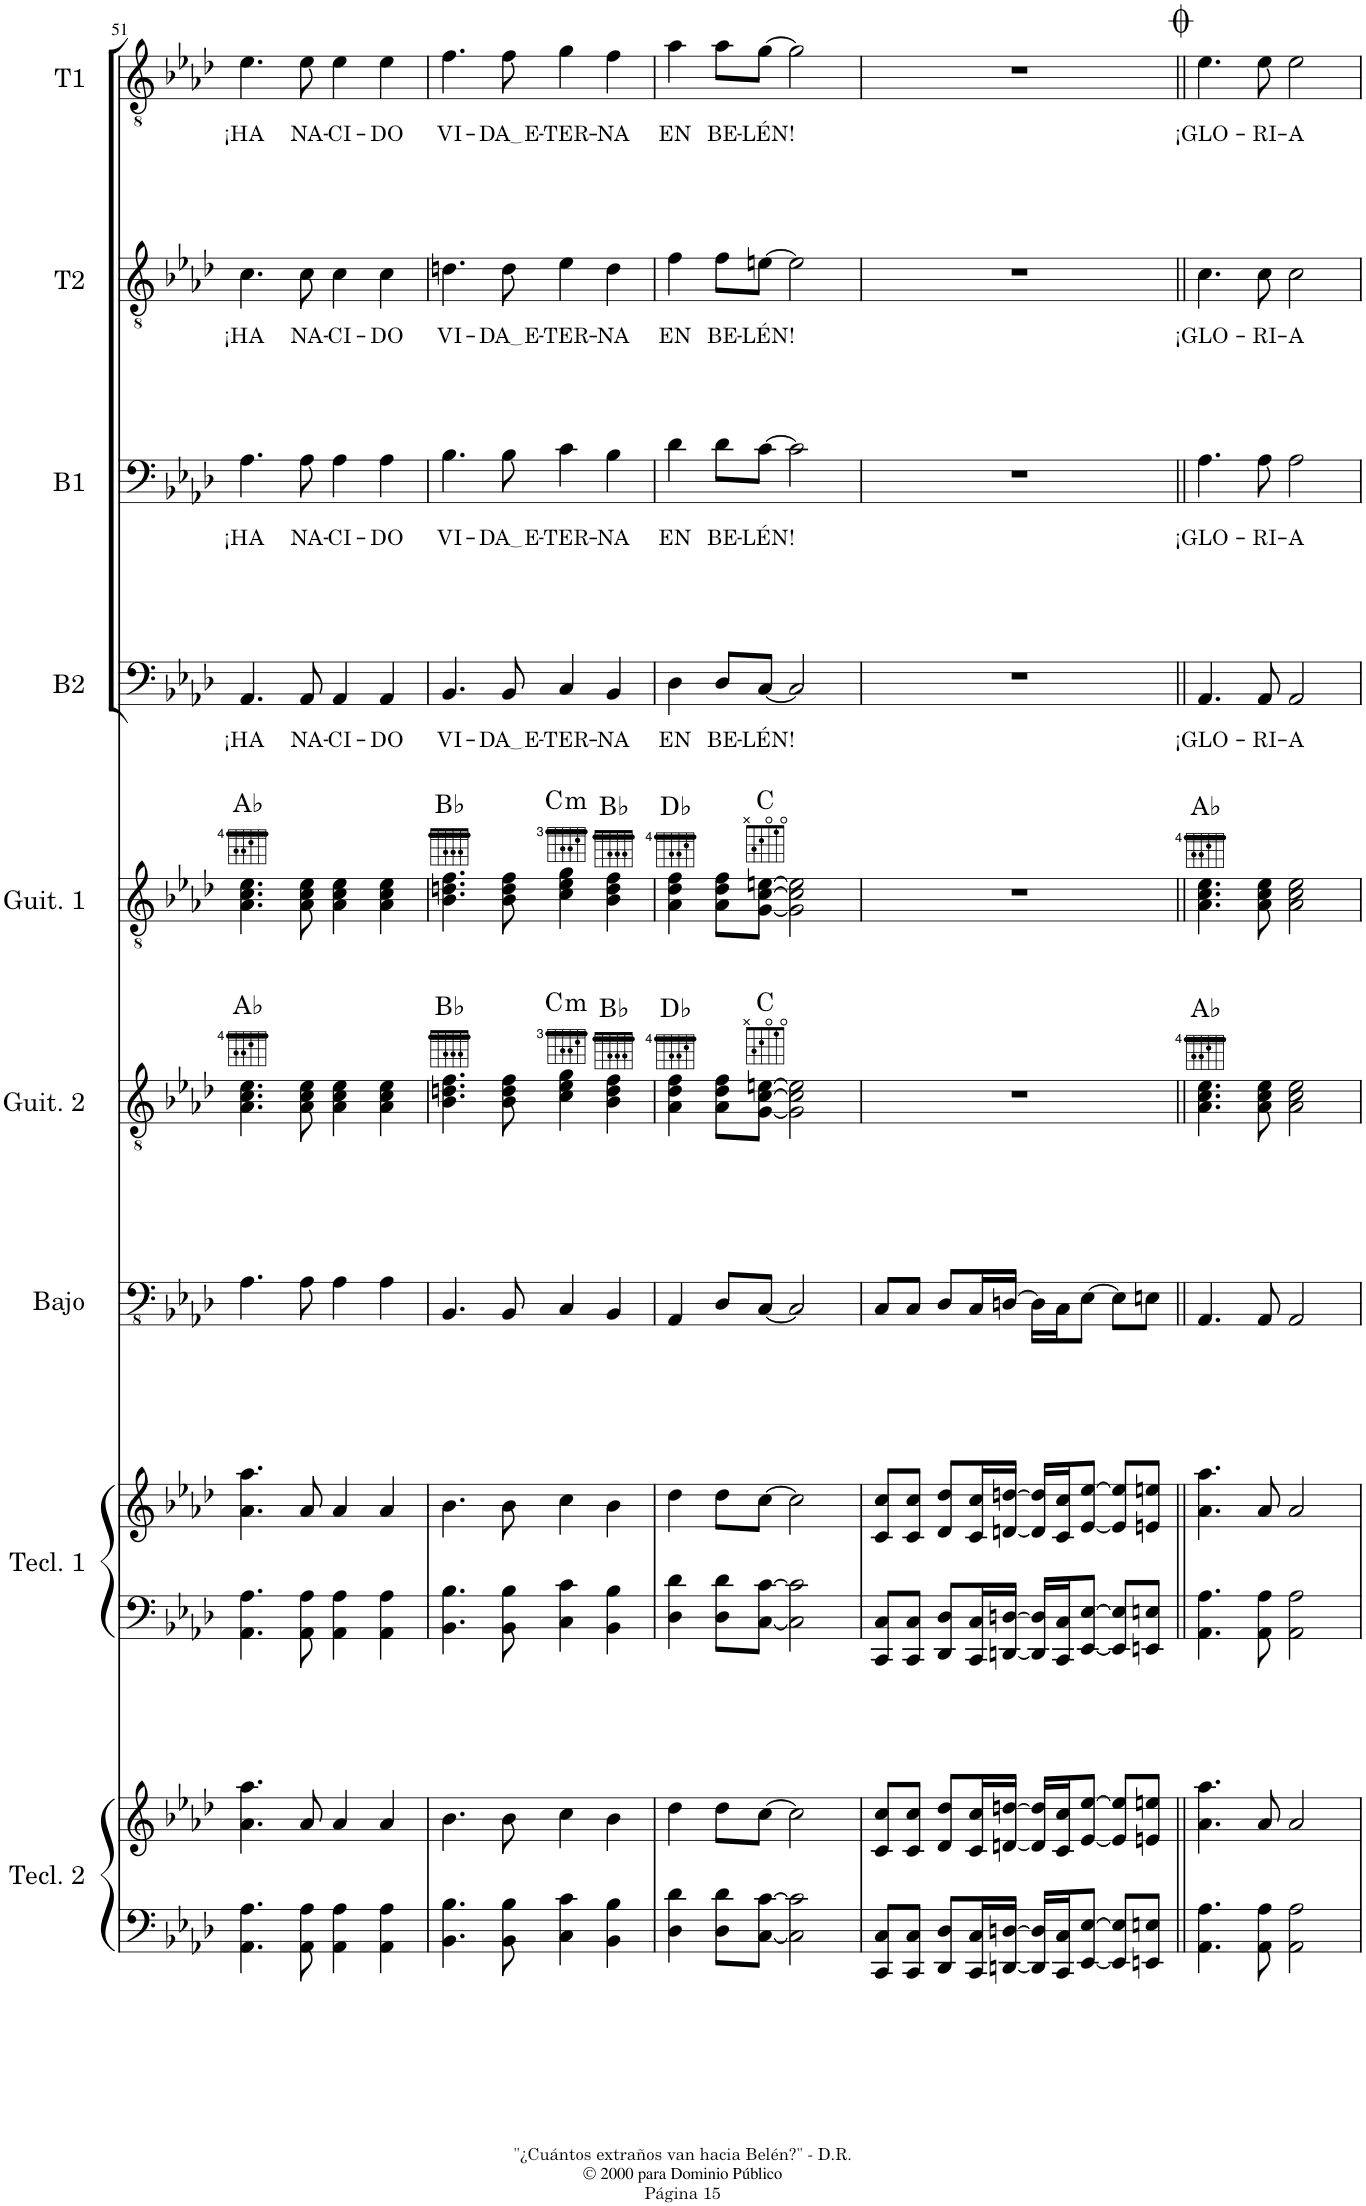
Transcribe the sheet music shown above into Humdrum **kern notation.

**kern	**kern	**kern	**kern	**kern	**kern	**harte	**kern	**harte	**kern	**text	**kern	**text	**kern	**text	**kern	**text
*part9	*part9	*part8	*part8	*part7	*part6	*part6	*part5	*part5	*part4	*part4	*part3	*part3	*part2	*part2	*part1	*part1
*staff11	*staff10	*staff9	*staff8	*staff7	*staff6	*	*staff5	*	*staff4	*staff4	*staff3	*staff3	*staff2	*staff2	*staff1	*staff1
*I"Teclado 2	*	*I"Teclado 1	*	*I"Bajo acústico	*I"Guitarra 2	*	*I"Guitarra 1	*	*I"Bajo	*	*I"Barítono	*	*I"2do Tenor	*	*I"1er Tenor	*
*I'Tecl. 2	*	*I'Tecl. 1	*	*I'Bajo	*I'Guit. 2	*	*I'Guit. 1	*	*I'B2	*	*I'B1	*	*I'T2	*	*I'T1	*
!!LO:PB:g=z
*clefF4	*clefG2	*clefF4	*clefG2	*clefFv4	*clefGv2	*	*clefGv2	*	*clefF4	*	*clefF4	*	*clefGv2	*	*clefGv2	*
*	*	*	*	*	*	*	*	*	*	*	*	*	*Trd4c7	*	*Trd4c7	*
*k[b-e-a-d-]	*k[b-e-a-d-]	*k[b-e-a-d-]	*k[b-e-a-d-]	*k[b-e-a-d-]	*k[b-e-a-d-]	*	*k[b-e-a-d-]	*	*k[b-e-a-d-]	*	*k[b-e-a-d-]	*	*k[b-e-a-d-]	*	*k[b-e-a-d-]	*
*M4/4	*M4/4	*M4/4	*M4/4	*M4/4	*M4/4	*	*M4/4	*	*M4/4	*	*M4/4	*	*M4/4	*	*M4/4	*
=51	=51	=51	=51	=51	=51	=51	=51	=51	=51	=51	=51	=51	=51	=51	=51	=51
!	!	!	!	!	!	!	!	!	!	!LO:LY:b	!	!LO:LY:b	!	!LO:LY:b	!	!LO:LY:b
4.AA-\ 4.A-\	4.a-\ 4.aa-\	4.AA-\ 4.A-\	4.a-\ 4.aa-\	4.AA-\	4.A-\ 4.c\ 4.e-\	Ab:maj	4.A-\ 4.c\ 4.e-\	Ab:maj	4.AA-/	¡HA	4.A-\	¡HA	4.c\	¡HA	4.e-\	¡HA
!	!	!	!	!	!	!	!	!	!	!LO:LY:b	!	!LO:LY:b	!	!LO:LY:b	!	!LO:LY:b
8AA-\ 8A-\	8a-/	8AA-\ 8A-\	8a-/	8AA-\	8A-\ 8c\ 8e-\	.	8A-\ 8c\ 8e-\	.	8AA-/	NA-	8A-\	NA-	8c\	NA-	8e-\	NA-
!	!	!	!	!	!	!	!	!	!	!LO:LY:b	!	!LO:LY:b	!	!LO:LY:b	!	!LO:LY:b
4AA-\ 4A-\	4a-/	4AA-\ 4A-\	4a-/	4AA-\	4A-\ 4c\ 4e-\	.	4A-\ 4c\ 4e-\	.	4AA-/	-CI-	4A-\	-CI-	4c\	-CI-	4e-\	-CI-
!	!	!	!	!	!	!	!	!	!	!LO:LY:b	!	!LO:LY:b	!	!LO:LY:b	!	!LO:LY:b
4AA-\ 4A-\	4a-/	4AA-\ 4A-\	4a-/	4AA-\	4A-\ 4c\ 4e-\	.	4A-\ 4c\ 4e-\	.	4AA-/	-DO	4A-\	-DO	4c\	-DO	4e-\	-DO
=52	=52	=52	=52	=52	=52	=52	=52	=52	=52	=52	=52	=52	=52	=52	=52	=52
!	!	!	!	!	!	!	!	!	!	!LO:LY:b	!	!LO:LY:b	!	!LO:LY:b	!	!LO:LY:b
4.BB-\ 4.B-\	4.b-\	4.BB-\ 4.B-\	4.b-\	4.BBB-/	4.B-\ 4.dn\ 4.f\	Bb:maj	4.B-\ 4.dn\ 4.f\	Bb:maj	4.BB-/	VI-	4.B-\	VI-	4.dn\	VI-	4.f\	VI-
!	!	!	!	!	!	!	!	!	!	!LO:LY:b	!	!LO:LY:b	!	!LO:LY:b	!	!LO:LY:b
8BB-\ 8B-\	8b-\	8BB-\ 8B-\	8b-\	8BBB-/	8B-\ 8d\ 8f\	.	8B-\ 8d\ 8f\	.	8BB-/	DA E	8B-\	DA E	8d\	DA E	8f\	DA E
!	!	!	!	!	!	!LO:H:kt=m	!	!LO:H:kt=m	!	!LO:LY:b	!	!LO:LY:b	!	!LO:LY:b	!	!LO:LY:b
4C\ 4c\	4cc\	4C\ 4c\	4cc\	4CC/	4c\ 4e-\ 4g\	C:min	4c\ 4e-\ 4g\	C:min	4C/	-TER-	4c\	-TER-	4e-\	-TER-	4g\	-TER-
!	!	!	!	!	!	!	!	!	!	!LO:LY:b	!	!LO:LY:b	!	!LO:LY:b	!	!LO:LY:b
4BB-\ 4B-\	4b-\	4BB-\ 4B-\	4b-\	4BBB-/	4B-\ 4d\ 4f\	Bb:maj	4B-\ 4d\ 4f\	Bb:maj	4BB-/	-NA	4B-\	-NA	4d\	-NA	4f\	-NA
=53	=53	=53	=53	=53	=53	=53	=53	=53	=53	=53	=53	=53	=53	=53	=53	=53
!	!	!	!	!	!	!	!	!	!	!LO:LY:b	!	!LO:LY:b	!	!LO:LY:b	!	!LO:LY:b
4D-\ 4d-\	4dd-\	4D-\ 4d-\	4dd-\	4AAA-/	4A-\ 4d-\ 4f\	Db:maj	4A-\ 4d-\ 4f\	Db:maj	4D-\	EN	4d-\	EN	4f\	EN	4a-\	EN
!	!	!	!	!	!	!	!	!	!	!LO:LY:b	!	!LO:LY:b	!	!LO:LY:b	!	!LO:LY:b
8D-\ 8d-\L	8dd-\L	8D-\ 8d-\L	8dd-\L	8DD-/L	8A-\ 8d-\ 8f\L	.	8A-\ 8d-\ 8f\L	.	8D-/L	BE-	8d-\L	BE-	8f\L	BE-	8a-\L	BE-
!	!	!	!	!	!	!	!	!	!	!LO:LY:b	!	!LO:LY:b	!	!LO:LY:b	!	!LO:LY:b
[8C\ [8c\J	[8cc\J	[8C\ [8c\J	[8cc\J	[8CC/J	[8G\ [8c\ [8en\J	C:maj	[8G\ [8c\ [8en\J	C:maj	[8C/J	-LÉN!	[8c\J	-LÉN!	[8en\J	-LÉN!	[8g\J	-LÉN!
2C\] 2c\]	2cc\]	2C\] 2c\]	2cc\]	2CC/]	2G\] 2c\] 2e\]	.	2G\] 2c\] 2e\]	.	2C/]	.	2c\]	.	2e\]	.	2g\]	.
=54	=54	=54	=54	=54	=54	=54	=54	=54	=54	=54	=54	=54	=54	=54	=54	=54
8CC/ 8C/L	8c/ 8cc/L	8CC/ 8C/L	8c/ 8cc/L	8CC/L	1r	.	1r	.	1r	.	1r	.	1r	.	1r	.
8CC/ 8C/J	8c/ 8cc/J	8CC/ 8C/J	8c/ 8cc/J	8CC/J	.	.	.	.	.	.	.	.	.	.	.	.
8DD-/ 8D-/L	8d-/ 8dd-/L	8DD-/ 8D-/L	8d-/ 8dd-/L	8DD-/L	.	.	.	.	.	.	.	.	.	.	.	.
16CC/ 16C/L	16c/ 16cc/L	16CC/ 16C/L	16c/ 16cc/L	16CC/L	.	.	.	.	.	.	.	.	.	.	.	.
[16DDn/ [16Dn/JJ	[16dn/ [16ddn/JJ	[16DDn/ [16Dn/JJ	[16dn/ [16ddn/JJ	[16DDn/JJ	.	.	.	.	.	.	.	.	.	.	.	.
16DD/] 16D/]LL	16d/] 16dd/]LL	16DD/] 16D/]LL	16d/] 16dd/]LL	16DD\LL]	.	.	.	.	.	.	.	.	.	.	.	.
16CC/ 16C/J	16c/ 16cc/J	16CC/ 16C/J	16c/ 16cc/J	16CC\J	.	.	.	.	.	.	.	.	.	.	.	.
[8EE-/ [8E-/J	[8e-/ [8ee-/J	[8EE-/ [8E-/J	[8e-/ [8ee-/J	[8EE-\J	.	.	.	.	.	.	.	.	.	.	.	.
8EE-/] 8E-/]L	8e-/] 8ee-/]L	8EE-/] 8E-/]L	8e-/] 8ee-/]L	8EE-\L]	.	.	.	.	.	.	.	.	.	.	.	.
8EEn/ 8En/J	8en/ 8een/J	8EEn/ 8En/J	8en/ 8een/J	8EEn\J	.	.	.	.	.	.	.	.	.	.	.	.
=55||	=55||	=55||	=55||	=55||	=55||	=55||	=55||	=55||	=55||	=55||	=55||	=55||	=55||	=55||	=55||	=55||
!	!	!	!	!	!	!	!	!	!	!LO:LY:b	!	!LO:LY:b	!	!LO:LY:b	!	!LO:LY:b
4.AA-\ 4.A-\	4.a-\ 4.aa-\	4.AA-\ 4.A-\	4.a-\ 4.aa-\	4.AAA-/	4.A-\ 4.c\ 4.e-\	Ab:maj	4.A-\ 4.c\ 4.e-\	Ab:maj	4.AA-/	¡GLO-	4.A-\	¡GLO-	4.c\	¡GLO-	4.e-\	¡GLO-
!	!	!	!	!	!	!	!	!	!	!LO:LY:b	!	!LO:LY:b	!	!LO:LY:b	!	!LO:LY:b
8AA-\ 8A-\	8a-/	8AA-\ 8A-\	8a-/	8AAA-/	8A-\ 8c\ 8e-\	.	8A-\ 8c\ 8e-\	.	8AA-/	-RI-	8A-\	-RI-	8c\	-RI-	8e-\	-RI-
!	!	!	!	!	!	!	!	!	!	!LO:LY:b	!	!LO:LY:b	!	!LO:LY:b	!	!LO:LY:b
2AA-\ 2A-\	2a-/	2AA-\ 2A-\	2a-/	2AAA-/	2A-\ 2c\ 2e-\	.	2A-\ 2c\ 2e-\	.	2AA-/	-A	2A-\	-A	2c\	-A	2e-\	-A
=	=	=	=	=	=	=	=	=	=	=	=	=	=	=	=	=
*-	*-	*-	*-	*-	*-	*-	*-	*-	*-	*-	*-	*-	*-	*-	*-	*-
